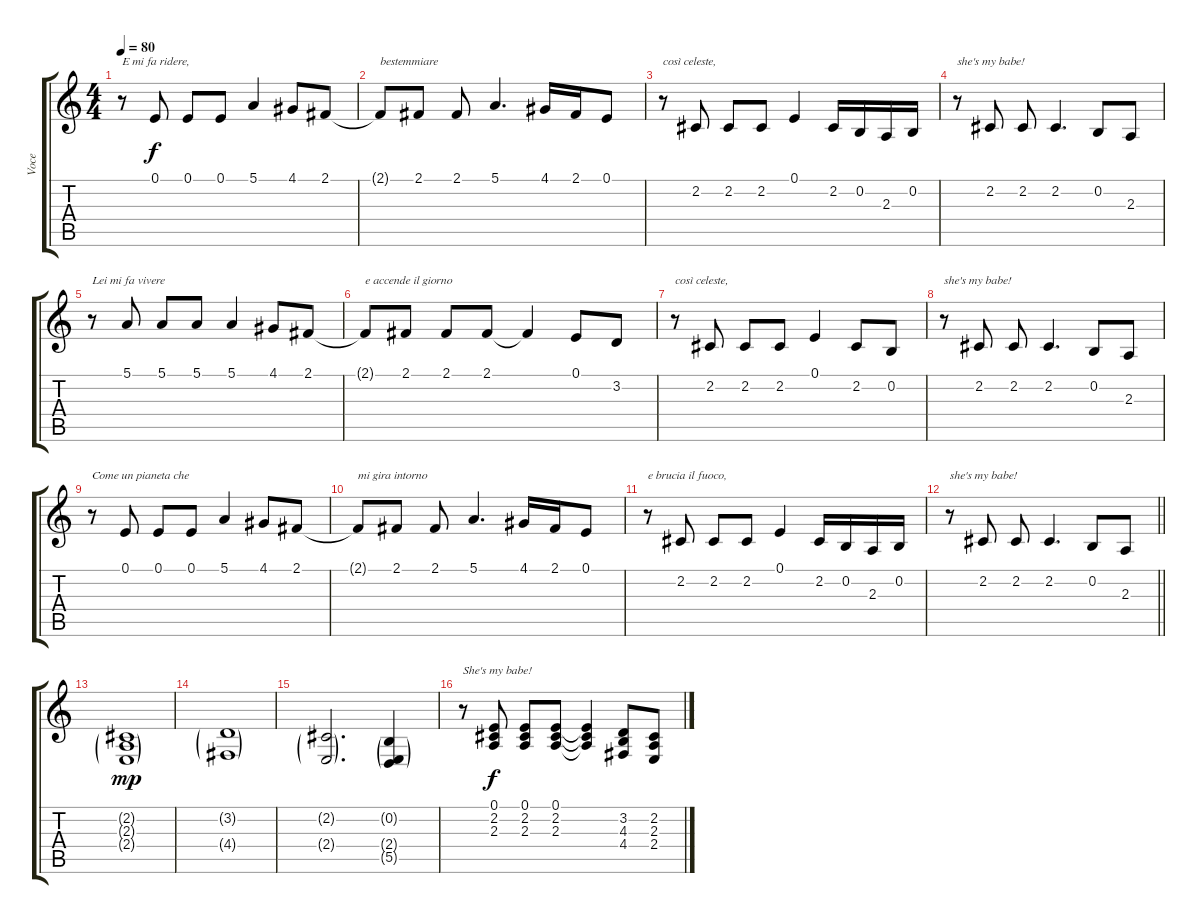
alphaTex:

\track ("Voce" "Voce") {instrument clarinet}
\staff {score tabs}
\tuning (E4 B3 G3 D3 A2 E2) {hide}
\ts (4 4)
\tempo 80
\clef g2
\ks c
r.8{txt "E mi fa ridere," dy f} 0.1.8 0.1.8 0.1.8 5.1.4 4.1.8 2.1.8 |
2.1{t}.8{txt "bestemmiare"} 2.1.8 2.1.8 5.1.4{d} 4.1.16 2.1.16 0.1.8 |
r.8{txt "così celeste,"} 2.2.8 2.2.8 2.2.8 0.1.4 2.2.16 0.2.16 2.3.16 0.2.16 |
r.8{txt "she's my babe!"} 2.2.8 2.2.8 2.2.4{d} 0.2.8 2.3.8 |
r.8{txt "Lei mi fa vivere"} 5.1.8 5.1.8 5.1.8 5.1.4 4.1.8 2.1.8 |
2.1{t}.8{txt "e accende il giorno"} 2.1.8 2.1.8 2.1.8 2.1{t}.4 0.1.8 3.2.8 |
r.8{txt "così celeste,"} 2.2.8 2.2.8 2.2.8 0.1.4 2.2.8 0.2.8 |
r.8{txt "she's my babe!"} 2.2.8 2.2.8 2.2.4{d} 0.2.8 2.3.8 |
r.8{txt "Come un pianeta che"} 0.1.8 0.1.8 0.1.8 5.1.4 4.1.8 2.1.8 |
2.1{t}.8{txt "mi gira intorno"} 2.1.8 2.1.8 5.1.4{d} 4.1.16 2.1.16 0.1.8 |
r.8{txt "e brucia il fuoco,"} 2.2.8 2.2.8 2.2.8 0.1.4 2.2.16 0.2.16 2.3.16 0.2.16 |
\barLineRight lightlight
r.8{txt "she's my babe!"} 2.2.8 2.2.8 2.2.4{d} 0.2.8 2.3.8 |
(2.2{g} 2.3{g} 2.4{g}).1{dy mp} |
(3.2{g} 4.4{g}).1 |
(2.2{g} 2.4{g}).2{d} (0.2{g} 2.4{g} 5.5{g}).4 |
r.8{txt "She's my babe!"} (0.1 2.2 2.3).8{dy f} (0.1 2.2 2.3).8 (0.1 2.2 2.3).8 (0.1{t} 2.2{t} 2.3{t}).4 (3.2 4.3 4.4).8 (2.2 2.3 2.4).8
